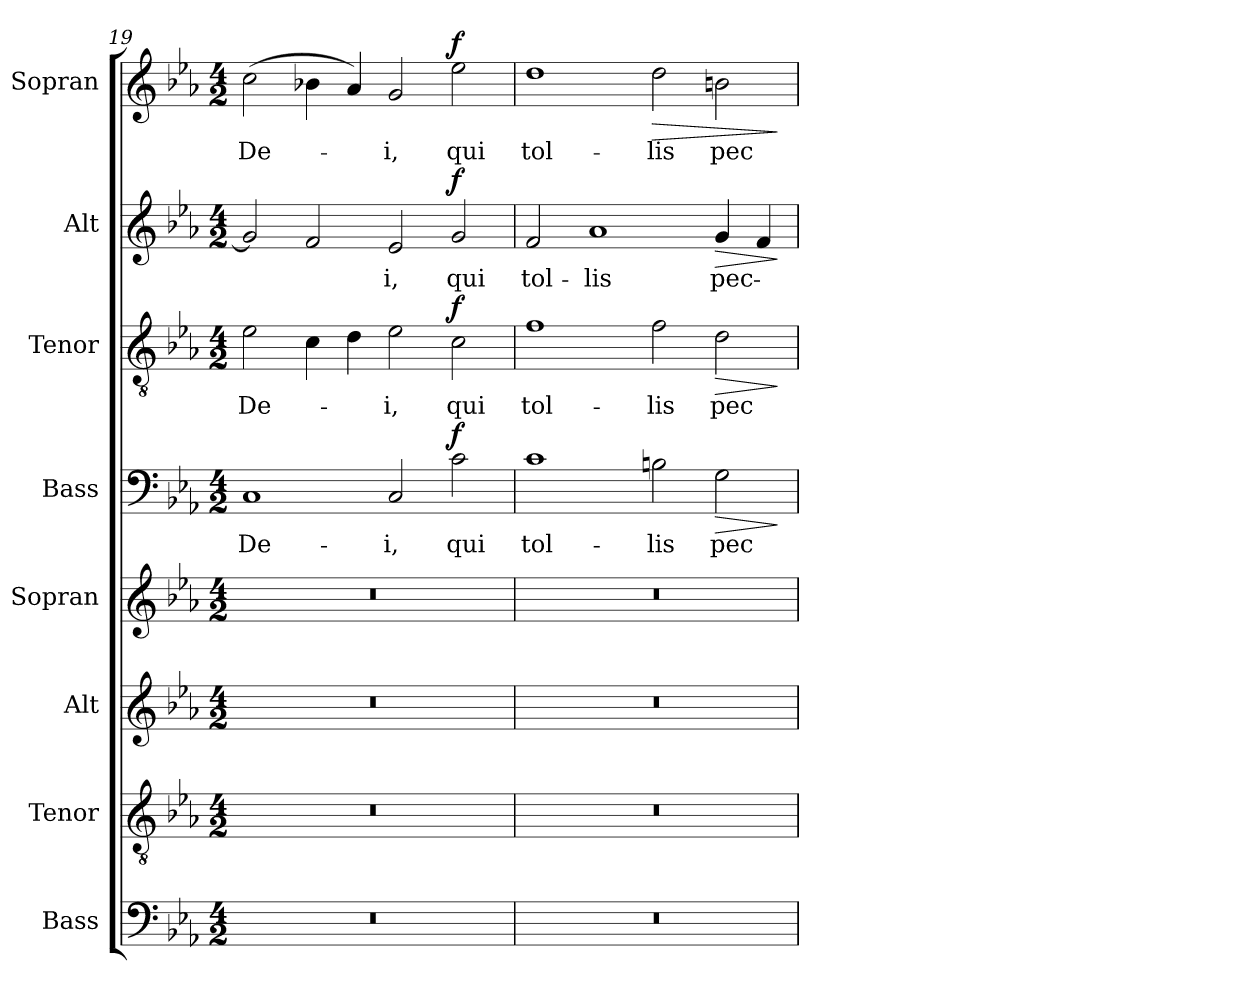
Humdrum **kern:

**kern	**kern	**kern	**kern	**kern	**text	**dynam	**kern	**text	**dynam	**kern	**text	**dynam	**kern	**text	**dynam
*part8	*part7	*part6	*part5	*part4	*part4	*part4	*part3	*part3	*part3	*part2	*part2	*part2	*part1	*part1	*part1
*staff8	*staff7	*staff6	*staff5	*staff4	*staff4	*staff4	*staff3	*staff3	*staff3	*staff2	*staff2	*staff2	*staff1	*staff1	*staff1
*I"Bass	*I"Tenor	*I"Alt	*I"Sopran	*I"Bass	*	*	*I"Tenor	*	*	*I"Alt	*	*	*I"Sopran	*	*
*I'B.	*I'T.	*I'A.	*I'S.	*I'B.	*	*	*I'T.	*	*	*I'A.	*	*	*I'S.	*	*
*clefF4	*clefGv2	*clefG2	*clefG2	*clefF4	*	*	*clefGv2	*	*	*clefG2	*	*	*clefG2	*	*
*k[b-e-a-]	*k[b-e-a-]	*k[b-e-a-]	*k[b-e-a-]	*k[b-e-a-]	*	*	*k[b-e-a-]	*	*	*k[b-e-a-]	*	*	*k[b-e-a-]	*	*
*E-:	*E-:	*E-:	*E-:	*E-:	*	*	*E-:	*	*	*E-:	*	*	*E-:	*	*
*M4/2	*M4/2	*M4/2	*M4/2	*M4/2	*	*	*M4/2	*	*	*M4/2	*	*	*M4/2	*	*
=19	=19	=19	=19	=19	=19	=19	=19	=19	=19	=19	=19	=19	=19	=19	=19
!	!	!	!	!	!LO:LY:b	!	!	!LO:LY:b	!	!	!	!	!	!LO:LY:b	!
0r	0r	0r	0r	1C	De-	.	2e-\	De-	.	2g/]	.	.	(>2cc\	De-	.
.	.	.	.	.	.	.	4c\	.	.	2f/	.	.	4b-X\	.	.
.	.	.	.	.	.	.	4d\	.	.	.	.	.	4a-/)	.	.
!	!	!	!	!	!LO:LY:b	!	!	!LO:LY:b	!	!	!LO:LY:b	!	!	!LO:LY:b	!
.	.	.	.	2C/	-i,	.	2e-\	-i,	.	2e-/	-i,	.	2g/	-i,	.
!	!	!	!	!	!LO:LY:b	!LO:DY:a	!	!LO:LY:b	!LO:DY:a	!	!LO:LY:b	!LO:DY:a	!	!LO:LY:b	!LO:DY:a
.	.	.	.	2c\	qui	f	2c\	qui	f	2g/	qui	f	2ee-\	qui	f
=20	=20	=20	=20	=20	=20	=20	=20	=20	=20	=20	=20	=20	=20	=20	=20
!	!	!	!	!	!LO:LY:b	!	!	!LO:LY:b	!	!	!LO:LY:b	!	!	!LO:LY:b	!
0r	0r	0r	0r	1c	tol-	.	1f	tol-	.	2f/	tol-	.	1dd	tol-	.
!	!	!	!	!	!	!	!	!	!	!	!LO:LY:b	!	!	!	!
.	.	.	.	.	.	.	.	.	.	1a-	-lis	.	.	.	.
!	!	!	!	!	!LO:LY:b	!	!	!LO:LY:b	!	!	!	!	!	!LO:LY:b	!LO:HP:b
.	.	.	.	2Bn\	-lis	.	2f\	-lis	.	.	.	.	2dd\	-lis	>
!	!	!	!	!	!LO:LY:b	!LO:HP:b	!	!LO:LY:b	!LO:HP:b	!	!LO:LY:b	!LO:HP:b	!	!LO:LY:b	!
.	.	.	.	2G\	pec-	>	2d\	pec-	>	4g/	pec-	>	2bn\	pec-	.
.	.	.	.	.	.	.	.	.	.	4f/	.	.	.	.	.
.	.	.	.	.	.	]	.	.	]	.	.	]	.	.	]
=	=	=	=	=	=	=	=	=	=	=	=	=	=	=	=
*-	*-	*-	*-	*-	*-	*-	*-	*-	*-	*-	*-	*-	*-	*-	*-
